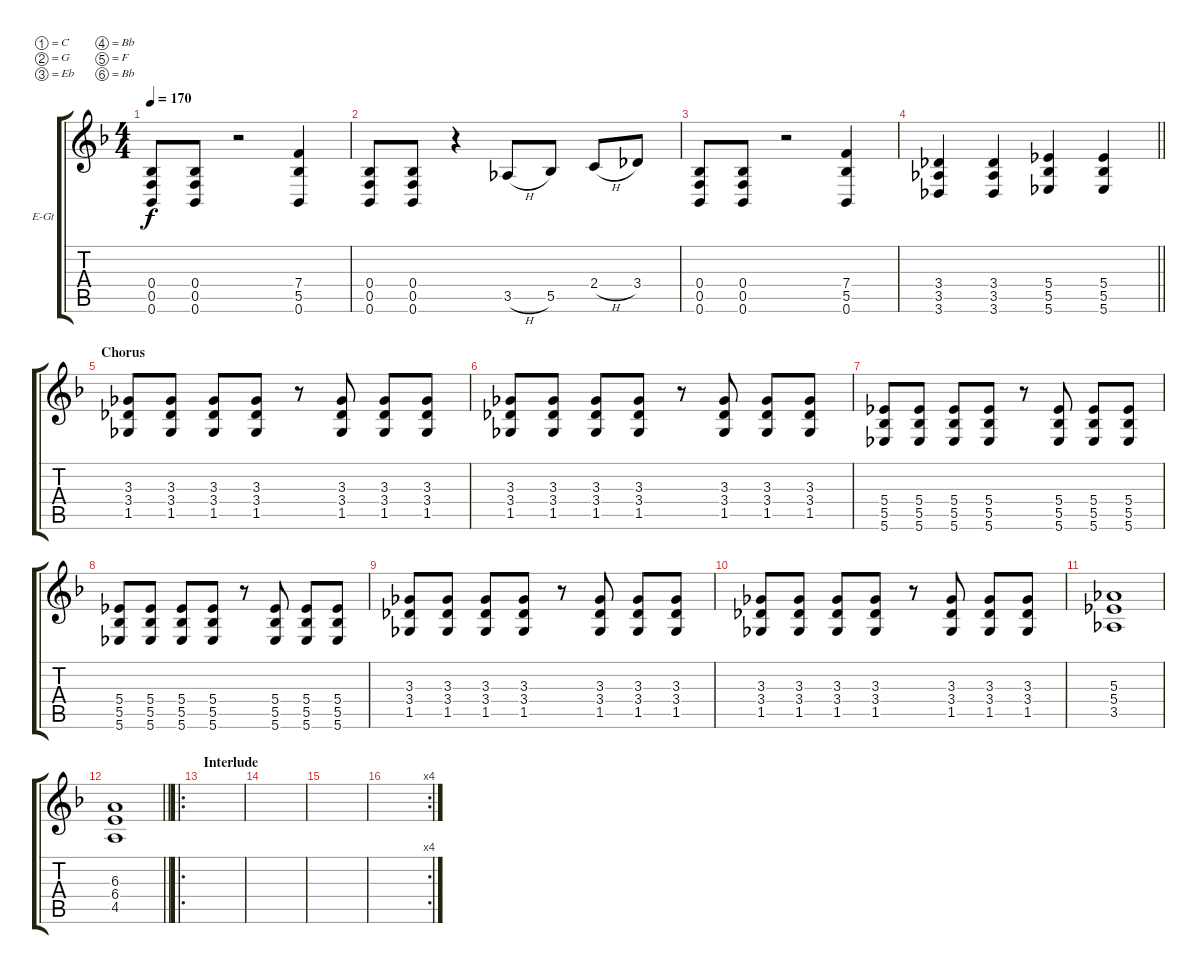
\bracketExtendMode groupsimilarinstruments
\firstSystemTrackNameOrientation horizontal
\otherSystemsTrackNameOrientation horizontal
\track ("Jesper Strömblad" "E-Gt") {instrument distortionguitar}
\staff {score tabs}
\tuning (C4 G3 Eb3 Bb2 F2 Bb1)
\ts (4 4)
\tempo 170
\clef g2
\ks dminor
(0.4 0.5 0.6).8{dy f} (0.4 0.5 0.6).8 r.2 (7.4 5.5 0.6).4 |
(0.4 0.5 0.6).8 (0.4 0.5 0.6).8 r.4 3.5{h}.8 5.5.8 2.4{h}.8 3.4.8 |
(0.4 0.5 0.6).8 (0.4 0.5 0.6).8 r.2 (7.4 5.5 0.6).4 |
\barLineRight lightlight
(3.4 3.5 3.6).4 (3.4 3.5 3.6).4 (5.4 5.5 5.6).4 (5.4 5.5 5.6).4 |
\section ("" "Chorus")
(3.3 3.4 1.5).8 (3.3 3.4 1.5).8 (3.3 3.4 1.5).8 (3.3 3.4 1.5).8 r.8 (3.3 3.4 1.5).8 (3.3 3.4 1.5).8 (3.3 3.4 1.5).8 |
(3.3 3.4 1.5).8 (3.3 3.4 1.5).8 (3.3 3.4 1.5).8 (3.3 3.4 1.5).8 r.8 (3.3 3.4 1.5).8 (3.3 3.4 1.5).8 (3.3 3.4 1.5).8 |
(5.4 5.5 5.6).8 (5.4 5.5 5.6).8 (5.4 5.5 5.6).8 (5.4 5.5 5.6).8 r.8 (5.4 5.5 5.6).8 (5.4 5.5 5.6).8 (5.4 5.5 5.6).8 |
(5.4 5.5 5.6).8 (5.4 5.5 5.6).8 (5.4 5.5 5.6).8 (5.4 5.5 5.6).8 r.8 (5.4 5.5 5.6).8 (5.4 5.5 5.6).8 (5.4 5.5 5.6).8 |
(3.3 3.4 1.5).8 (3.3 3.4 1.5).8 (3.3 3.4 1.5).8 (3.3 3.4 1.5).8 r.8 (3.3 3.4 1.5).8 (3.3 3.4 1.5).8 (3.3 3.4 1.5).8 |
(3.3 3.4 1.5).8 (3.3 3.4 1.5).8 (3.3 3.4 1.5).8 (3.3 3.4 1.5).8 r.8 (3.3 3.4 1.5).8 (3.3 3.4 1.5).8 (3.3 3.4 1.5).8 |
(5.3 5.4 3.5).1 |
\barLineRight lightlight
(6.3 6.4 4.5).1 |
\ro
\section ("" "Interlude")
|
|
|
\rc 4
